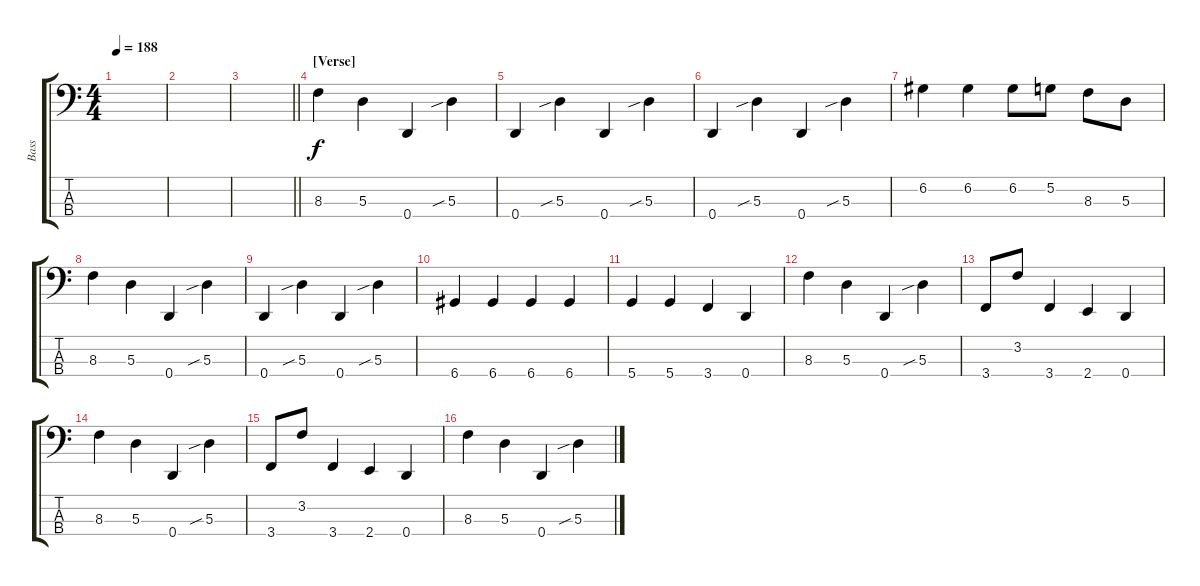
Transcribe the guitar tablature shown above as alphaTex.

\track ("Bass" "Bass") {instrument electricbasspick}
\staff {score tabs}
\tuning (G2 D2 A1 D1) {hide}
\ts (4 4)
\tempo 188
\clef f4
\ks c
|
|
\barLineRight lightlight
|
\section ("" "[Verse]")
8.3.4 5.3.4 0.4.4 5.3{sib}.4 |
0.4.4 5.3{sib}.4 0.4.4 5.3{sib}.4 |
0.4.4 5.3{sib}.4 0.4.4 5.3{sib}.4 |
6.2.4 6.2.4 6.2.8 5.2.8 8.3.8 5.3.8 |
8.3.4 5.3.4 0.4.4 5.3{sib}.4 |
0.4.4 5.3{sib}.4 0.4.4 5.3{sib}.4 |
6.4.4 6.4.4 6.4.4 6.4.4 |
5.4.4 5.4.4 3.4.4 0.4.4 |
8.3.4 5.3.4 0.4.4 5.3{sib}.4 |
3.4.8 3.2.8 3.4.4 2.4.4 0.4.4 |
8.3.4 5.3.4 0.4.4 5.3{sib}.4 |
3.4.8 3.2.8 3.4.4 2.4.4 0.4.4 |
8.3.4 5.3.4 0.4.4 5.3{sib}.4
